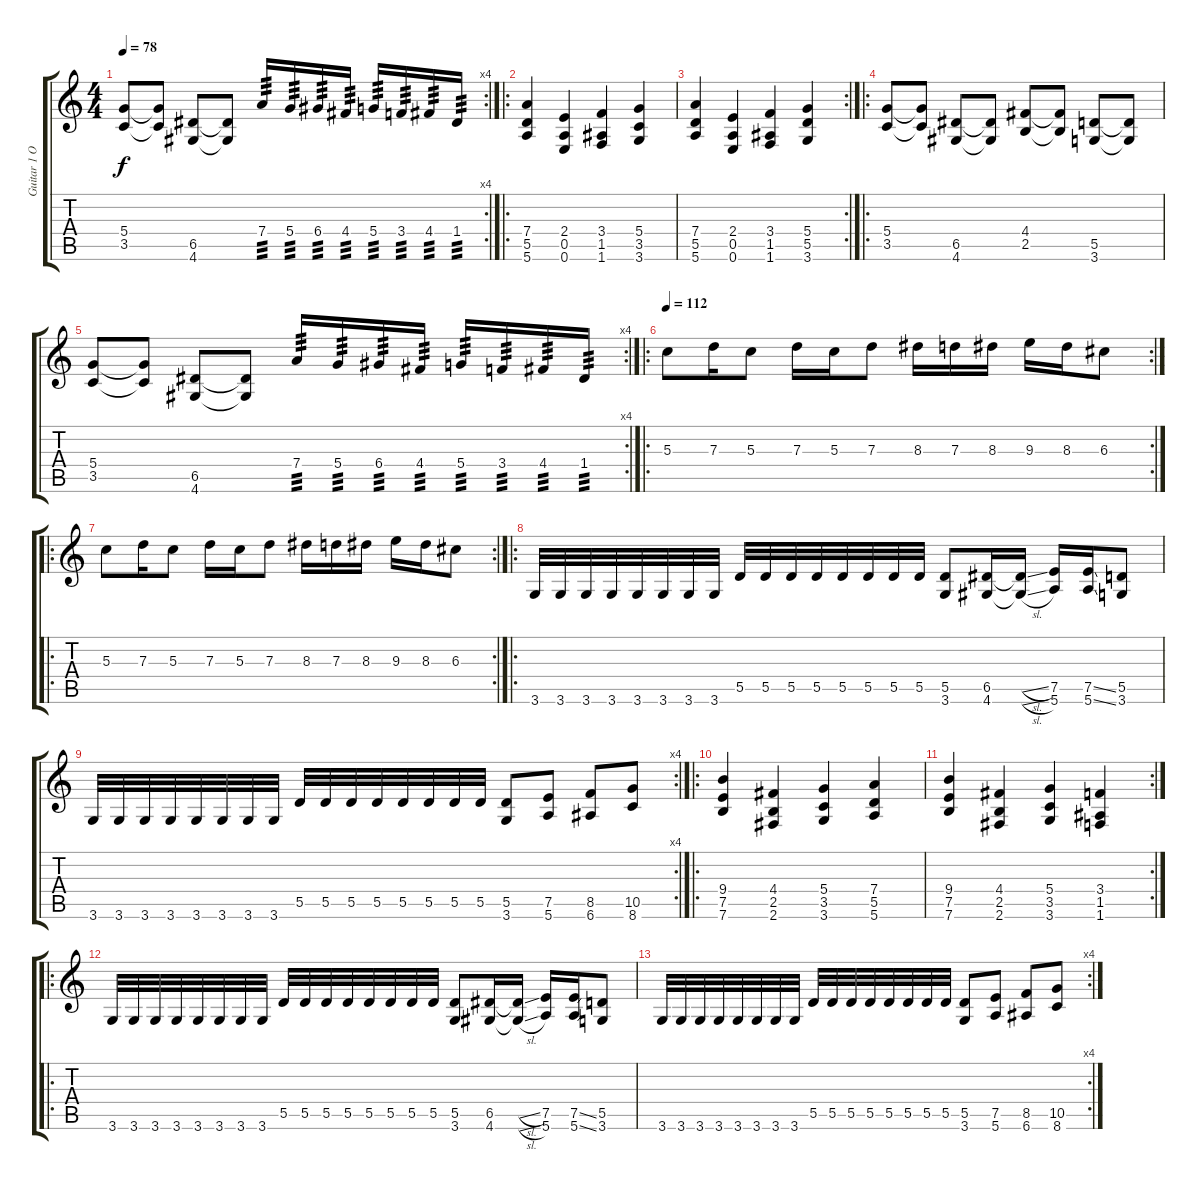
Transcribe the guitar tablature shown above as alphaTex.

\track ("Guitar 1 Overdrived" "Guitar 1 O") {instrument overdrivenguitar}
\staff {score tabs}
\tuning (E4 B3 G3 D3 A2 E2) {hide}
\rc 4
\ts (4 4)
\tempo 78
\clef g2
\ks c
(5.4 3.5).8{dy f} (5.4{t} 3.5{t}).8 (6.5 4.6).8 (6.5{t} 4.6{t}).8 7.4.16{tp 3} 5.4.16{tp 3} 6.4.16{tp 3} 4.4.16{tp 3} 5.4.16{tp 3} 3.4.16{tp 3} 4.4.16{tp 3} 1.4.16{tp 3} |
\ro
(7.4 5.5 5.6).4 (2.4 0.5 0.6).4 (3.4 1.5 1.6).4 (5.4 3.5 3.6).4 |
\rc 2
(7.4 5.5 5.6).4 (2.4 0.5 0.6).4 (3.4 1.5 1.6).4 (5.4 5.5 3.6).4 |
\ro
(5.4 3.5).8 (5.4{t} 3.5{t}).8 (6.5 4.6).8 (6.5{t} 4.6{t}).8 (4.4 2.5).8 (4.4{t} 2.5{t}).8 (5.5 3.6).8 (5.5{t} 3.6{t}).8 |
\rc 4
(5.4 3.5).8 (5.4{t} 3.5{t}).8 (6.5 4.6).8 (6.5{t} 4.6{t}).8 7.4.16{tp 3} 5.4.16{tp 3} 6.4.16{tp 3} 4.4.16{tp 3} 5.4.16{tp 3} 3.4.16{tp 3} 4.4.16{tp 3} 1.4.16{tp 3} |
\ro
\rc 2
\tempo 112
5.3.8 7.3.16 5.3.8 7.3.16 5.3.16 7.3.8 8.3.16 7.3.16 8.3.16 9.3.16 8.3.16 6.3.8 |
\ro
\rc 2
5.3.8 7.3.16 5.3.8 7.3.16 5.3.16 7.3.8 8.3.16 7.3.16 8.3.16 9.3.16 8.3.16 6.3.8 |
\ro
3.6.32 3.6.32 3.6.32 3.6.32 3.6.32 3.6.32 3.6.32 3.6.32 5.5.32 5.5.32 5.5.32 5.5.32 5.5.32 5.5.32 5.5.32 5.5.32 (5.5 3.6).8 (6.5 4.6).16 (6.5{sl t} 4.6{sl t}).16 (7.5 5.6).16 (7.5{ss} 5.6{ss}).16 (5.5 3.6).8 |
\rc 4
3.6.32 3.6.32 3.6.32 3.6.32 3.6.32 3.6.32 3.6.32 3.6.32 5.5.32 5.5.32 5.5.32 5.5.32 5.5.32 5.5.32 5.5.32 5.5.32 (5.5 3.6).8 (7.5 5.6).8 (8.5 6.6).8 (10.5 8.6).8 |
\ro
(9.4 7.5 7.6).4 (4.4 2.5 2.6).4 (5.4 3.5 3.6).4 (7.4 5.5 5.6).4 |
\rc 2
(9.4 7.5 7.6).4 (4.4 2.5 2.6).4 (5.4 3.5 3.6).4 (3.4 1.5 1.6).4 |
\ro
3.6.32 3.6.32 3.6.32 3.6.32 3.6.32 3.6.32 3.6.32 3.6.32 5.5.32 5.5.32 5.5.32 5.5.32 5.5.32 5.5.32 5.5.32 5.5.32 (5.5 3.6).8 (6.5 4.6).16 (6.5{sl t} 4.6{sl t}).16 (7.5 5.6).16 (7.5{ss} 5.6{ss}).16 (5.5 3.6).8 |
\rc 4
3.6.32 3.6.32 3.6.32 3.6.32 3.6.32 3.6.32 3.6.32 3.6.32 5.5.32 5.5.32 5.5.32 5.5.32 5.5.32 5.5.32 5.5.32 5.5.32 (5.5 3.6).8 (7.5 5.6).8 (8.5 6.6).8 (10.5 8.6).8
